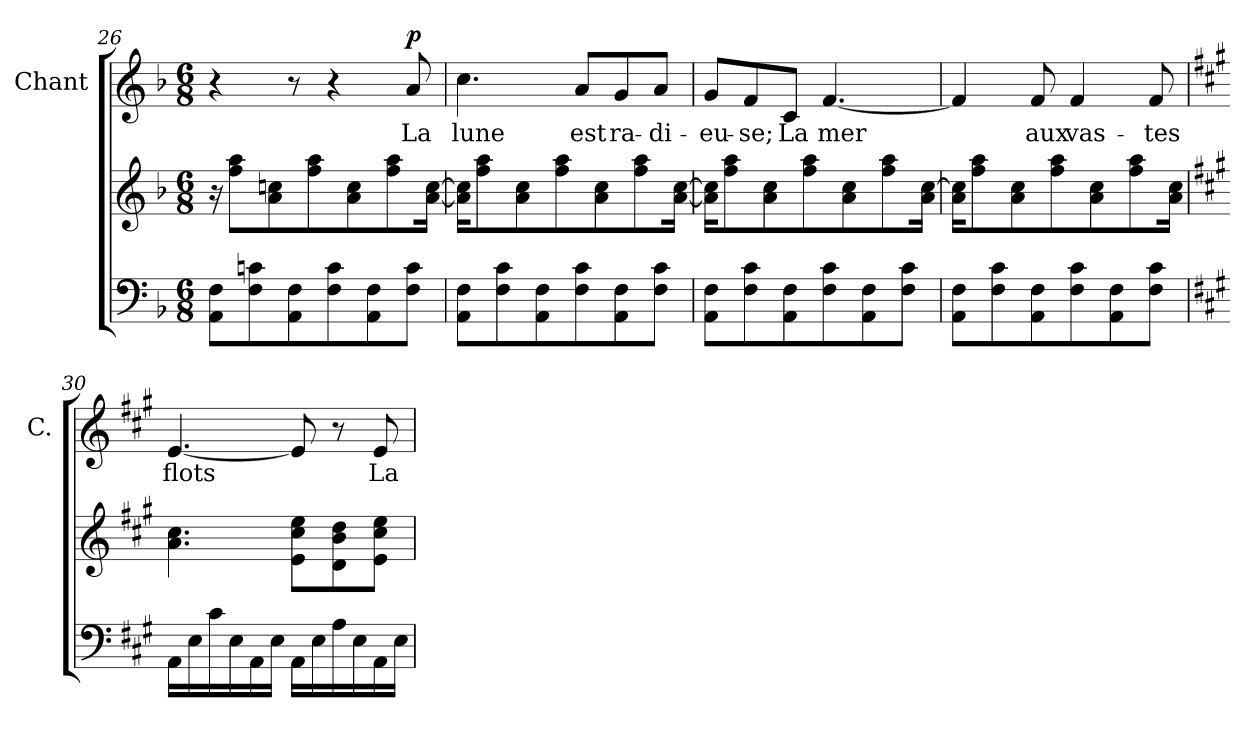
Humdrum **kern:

**kern	**kern	**kern	**text	**dynam
*part3	*part2	*part1	*part1	*part1
*staff3	*staff2	*staff1	*staff1	*staff1
*	*	*I"Chant	*	*
*	*	*I'C.	*	*
!!LO:PB:g=z
*clefF4	*clefG2	*clefG2	*	*
*k[b-]	*k[b-]	*k[b-]	*	*
*M6/8	*M6/8	*M6/8	*	*
=26	=26	=26	=26	=26
8AAi\ 8Fi\L	16r	4r	.	.
.	8ffj\ 8aaj\L	.	.	.
8Fi\ 8cni\	.	.	.	.
.	8ccnj\ 8aj\	.	.	.
8AAi\ 8Fi\	.	8r	.	.
.	8ffj\ 8aaj\	.	.	.
8Fi\ 8ci\	.	4r	.	.
.	8ccj\ 8aj\	.	.	.
8AAi\ 8Fi\	.	.	.	.
.	8ffj\ 8aaj\	.	.	.
!	!	!	!	!LO:DY:a
8Fi\ 8ci\J	.	8aj/	La	p
.	[16ccj\ [16aj\Jk	.	.	.
=27	=27	=27	=27	=27
8AAi\ 8Fi\L	16aj]\ 16ccj]\KL	4.ccj\	lune	.
.	8ffj\ 8aaj\	.	.	.
8Fi\ 8ci\	.	.	.	.
.	8aj\ 8ccj\	.	.	.
8AAi\ 8Fi\	.	.	.	.
.	8ffj\ 8aaj\	.	.	.
8Fi\ 8ci\	.	8aj/L	est	.
.	8aj\ 8ccj\	.	.	.
8AAi\ 8Fi\	.	8gj/	ra-	.
.	8ffj\ 8aaj\	.	.	.
8Fi\ 8ci\J	.	8aj/J	di-	.
.	[16ccj\ [16aj\Jk	.	.	.
=28	=28	=28	=28	=28
8AAi\ 8Fi\L	16aj]\ 16ccj]\KL	8gj/L	eu-	.
.	8ffj\ 8aaj\	.	.	.
8Fi\ 8ci\	.	8fj/	se;	.
.	8aj\ 8ccj\	.	.	.
8AAi\ 8Fi\	.	8cj/J	La	.
.	8ffj\ 8aaj\	.	.	.
8Fi\ 8ci\	.	[4.fj/	mer	.
.	8aj\ 8ccj\	.	.	.
8AAi\ 8Fi\	.	.	.	.
.	8ffj\ 8aaj\	.	.	.
8Fi\ 8ci\J	.	.	.	.
.	16aj\ [16ccj\Jk	.	.	.
=29	=29	=29	=29	=29
8AAi\ 8Fi\L	16aj\ 16ccj]\KL	4fj/]	.	.
.	8ffj\ 8aaj\	.	.	.
8Fi\ 8ci\	.	.	.	.
.	8aj\ 8ccj\	.	.	.
8AAi\ 8Fi\	.	8fj/	aux	.
.	8ffj\ 8aaj\	.	.	.
8Fi\ 8ci\	.	4fj/	vas-	.
.	8aj\ 8ccj\	.	.	.
8AAi\ 8Fi\	.	.	.	.
.	8ffj\ 8aaj\	.	.	.
8Fi\ 8ci\J	.	8fj/	tes	.
.	16aj\ 16ccj\Jk	.	.	.
!!LO:LB:g=z
=30	=30	=30	=30	=30
*k[f#c#g#]	*k[f#c#g#]	*k[f#c#g#]	*	*
16AAi\LL	4.cc#j\ 4.aj\	[4.ej/	flots	.
16Ei\	.	.	.	.
16c#i\	.	.	.	.
16Ei\	.	.	.	.
16AAi\	.	.	.	.
16Ei\JJ	.	.	.	.
16AAi\LL	8ej\ 8cc#j\ 8eej\L	8ej/]	.	.
16Ei\	.	.	.	.
16Ai\	8dj\ 8ddj\ 8bj\	8r	.	.
16Ei\	.	.	.	.
16AAi\	8ej\ 8eej\ 8cc#j\J	8ej/	La	.
16Ei\JJ	.	.	.	.
=	=	=	=	=
*-	*-	*-	*-	*-
